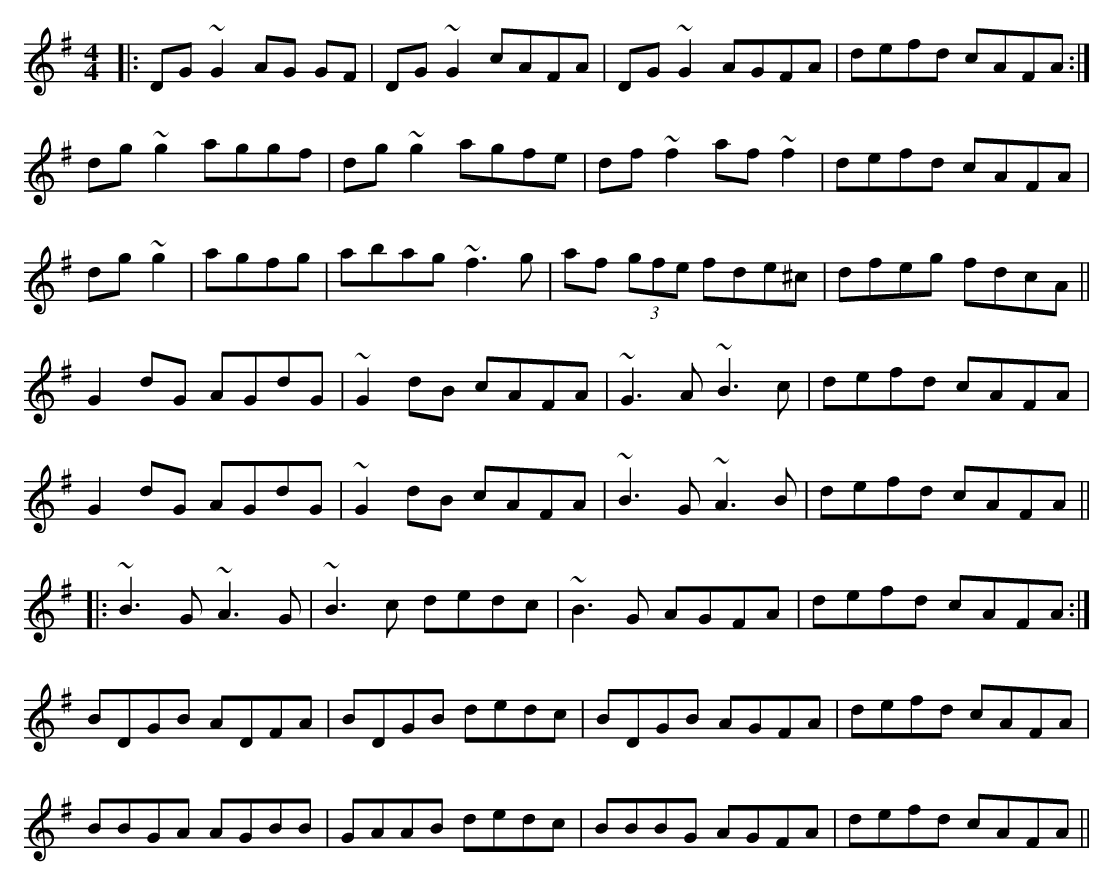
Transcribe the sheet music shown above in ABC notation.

X:1
M:4/4
K:G
|:DG~G2 AG GF|DG~G2 cAFA|DG~G2 AGFA|defd cAFA:|
dg~g2 aggf|dg~g2 agfe|df~f2 af~f2|defd cAFA|
dg~g2|agfg|abag ~f3g|af (3gfe fde^c|dfeg fdcA||
G2dG AGdG|~G2dB cAFA|~G3A ~B3c|defd cAFA|
G2dG AGdG|~G2dB cAFA|~B3G ~A3B|defd cAFA||
|:~B3G ~A3G|~B3c dedc|~B3G AGFA|defd cAFA:|
BDGB ADFA|BDGB dedc|BDGB AGFA|defd cAFA|
BBGA AGBB|GAAB dedc|BBBG AGFA|defd cAFA||
